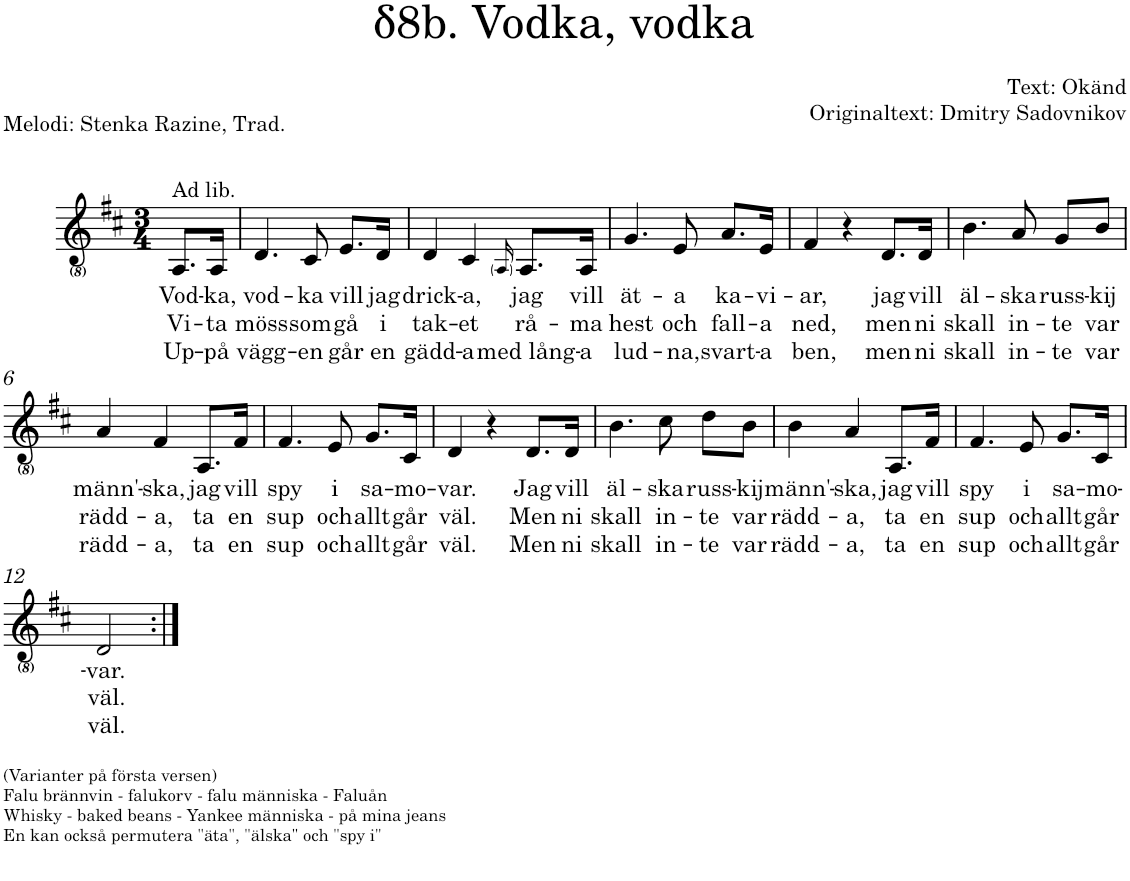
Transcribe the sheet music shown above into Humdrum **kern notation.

**kern	**text	**text	**text
*part1	*part1	*part1	*part1
*staff1	*staff1	*staff1	*staff1
*I"Piano	*	*	*
*I'Pno.	*	*	*
*clefG2	*	*	*
*k[f#c#]	*	*	*
*M3/4	*	*	*
=	=	=	=
!LO:TX:a:t=Ad lib.	!	!	!
!	!LO:LY:b	!LO:LY:b	!LO:LY:b
8.A/L	Vod-	Vi-	Up-
!	!LO:LY:b	!LO:LY:b	!LO:LY:b
16A/Jk	-ka,	-ta	-på
=1	=1	=1	=1
!	!LO:LY:b	!LO:LY:b	!LO:LY:b
4.d/	vod-	möss	vägg-
!	!LO:LY:b	!LO:LY:b	!LO:LY:b
8c#/	-ka	som	-en
!	!LO:LY:b	!LO:LY:b	!LO:LY:b
8.e/L	vill	gå	går
!	!LO:LY:b	!LO:LY:b	!LO:LY:b
16d/Jk	jag	i	en
=2	=2	=2	=2
!	!LO:LY:b	!LO:LY:b	!LO:LY:b
4d/	drick-	tak-	gädd-
!	!LO:LY:b	!LO:LY:b	!LO:LY:b
4c#/	-a,	-et	-a
16qA/	.	.	.
!	!LO:LY:b	!LO:LY:b	!LO:LY:b
8.A/L	jag	rå-	med lång-
!	!LO:LY:b	!LO:LY:b	!LO:LY:b
16A/Jk	vill	-ma	-a
=3	=3	=3	=3
!	!LO:LY:b	!LO:LY:b	!LO:LY:b
4.g/	ät-	hest	lud-
!	!LO:LY:b	!LO:LY:b	!LO:LY:b
8e/	-a	och	-na,
!	!LO:LY:b	!LO:LY:b	!LO:LY:b
8.a/L	ka-	fall-	svart-
!	!LO:LY:b	!LO:LY:b	!LO:LY:b
16e/Jk	-vi-	-a	-a
=4	=4	=4	=4
!	!LO:LY:b	!LO:LY:b	!LO:LY:b
4f#/	-ar,	ned,	ben,
4r	.	.	.
!	!LO:LY:b	!LO:LY:b	!LO:LY:b
8.d/L	jag	men	men
!	!LO:LY:b	!LO:LY:b	!LO:LY:b
16d/Jk	vill	ni	ni
=5	=5	=5	=5
!	!LO:LY:b	!LO:LY:b	!LO:LY:b
4.b\	äl-	skall	skall
!	!LO:LY:b	!LO:LY:b	!LO:LY:b
8a/	ska	in-	in-
!	!LO:LY:b	!LO:LY:b	!LO:LY:b
8g/L	russ-	-te	-te
!	!LO:LY:b	!LO:LY:b	!LO:LY:b
8b/J	-kij	var	var
!!LO:LB:g=z
=6	=6	=6	=6
!	!LO:LY:b	!LO:LY:b	!LO:LY:b
4a/	männ'-	rädd-	rädd-
!	!LO:LY:b	!LO:LY:b	!LO:LY:b
4f#/	-ska,	-a,	-a,
!	!LO:LY:b	!LO:LY:b	!LO:LY:b
8.A/L	jag	ta	ta
!	!LO:LY:b	!LO:LY:b	!LO:LY:b
16f#/Jk	vill	en	en
=7	=7	=7	=7
!	!LO:LY:b	!LO:LY:b	!LO:LY:b
4.f#/	spy	sup	sup
!	!LO:LY:b	!LO:LY:b	!LO:LY:b
8e/	i	och	och
!	!LO:LY:b	!LO:LY:b	!LO:LY:b
8.g/L	sa-	allt	allt
!	!LO:LY:b	!LO:LY:b	!LO:LY:b
16c#/Jk	-mo-	går	går
=8	=8	=8	=8
!	!LO:LY:b	!LO:LY:b	!LO:LY:b
4d/	-var.	väl.	väl.
4r	.	.	.
!	!LO:LY:b	!LO:LY:b	!LO:LY:b
8.d/L	Jag	Men	Men
!	!LO:LY:b	!LO:LY:b	!LO:LY:b
16d/Jk	vill	ni	ni
=9	=9	=9	=9
!	!LO:LY:b	!LO:LY:b	!LO:LY:b
4.b\	äl-	skall	skall
!	!LO:LY:b	!LO:LY:b	!LO:LY:b
8cc#\	-ska	in-	in-
!	!LO:LY:b	!LO:LY:b	!LO:LY:b
8dd\L	russ-	-te	-te
!	!LO:LY:b	!LO:LY:b	!LO:LY:b
8b\J	-kij	var	var
=10	=10	=10	=10
!	!LO:LY:b	!LO:LY:b	!LO:LY:b
4b\	männ'-	rädd-	rädd-
!	!LO:LY:b	!LO:LY:b	!LO:LY:b
4a/	-ska,	-a,	-a,
!	!LO:LY:b	!LO:LY:b	!LO:LY:b
8.A/L	jag	ta	ta
!	!LO:LY:b	!LO:LY:b	!LO:LY:b
16f#/Jk	vill	en	en
=11	=11	=11	=11
!	!LO:LY:b	!LO:LY:b	!LO:LY:b
4.f#/	spy	sup	sup
!	!LO:LY:b	!LO:LY:b	!LO:LY:b
8e/	i	och	och
!	!LO:LY:b	!LO:LY:b	!LO:LY:b
8.g/L	sa-	allt	allt
!	!LO:LY:b	!LO:LY:b	!LO:LY:b
16c#/Jk	-mo-	går	går
!!LO:LB:g=z
=12	=12	=12	=12
!LO:TX:b:t=(Varianter på första versen)	!	!	!
!LO:TX:b:t=Falu brännvin - falukorv - falu människa - Faluån	!	!	!
!LO:TX:b:t=Whisky - baked beans - Yankee människa - på mina jeans	!	!	!
!LO:TX:b:t=En kan också permutera "äta", "älska" och "spy i"	!	!	!
!	!LO:LY:b	!LO:LY:b	!LO:LY:b
2d/	-var.	väl.	väl.
=:|!	=:|!	=:|!	=:|!
*-	*-	*-	*-
